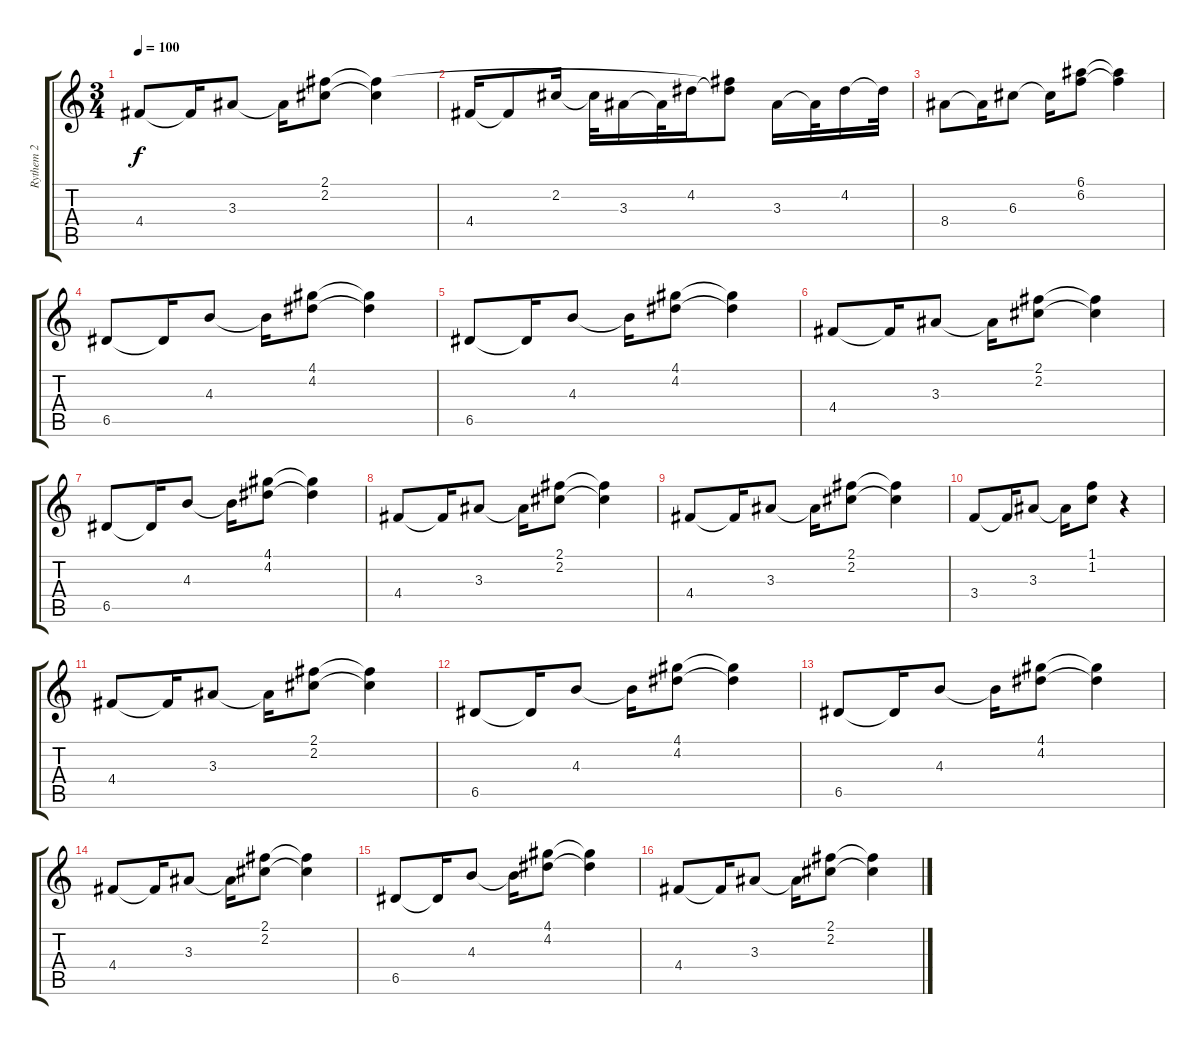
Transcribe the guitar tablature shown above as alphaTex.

\track ("Rythem 2" "Rythem 2") {instrument acousticguitarsteel}
\staff {score tabs}
\tuning (E4 B3 G3 D3 A2 E2) {hide}
\ts (3 4)
\tempo 100
\clef g2
\ks c
4.4.8{dy f} 4.4{t}.16 3.3.8 3.3{t}.16 (2.1 2.2).8 (2.1{t} 2.2{t}).4 |
4.4.16 4.4{t}.8 2.2.16 2.2{t}.32 3.3.16 3.3{t}.32 4.2.16 (2.1{t} 4.2{t}).8 3.3.16 3.3{t}.32 4.2.16 4.2{t}.32 |
8.4.8 8.4{t}.16 6.3.8 6.3{t}.16 (6.1 6.2).8 (6.1{t} 6.2{t}).4 |
6.5.8 6.5{t}.16 4.3.8 4.3{t}.16 (4.1 4.2).8 (4.1{t} 4.2{t}).4 |
6.5.8 6.5{t}.16 4.3.8 4.3{t}.16 (4.1 4.2).8 (4.1{t} 4.2{t}).4 |
4.4.8 4.4{t}.16 3.3.8 3.3{t}.16 (2.1 2.2).8 (2.1{t} 2.2{t}).4 |
6.5.8 6.5{t}.16 4.3.8 4.3{t}.16 (4.1 4.2).8 (4.1{t} 4.2{t}).4 |
4.4.8 4.4{t}.16 3.3.8 3.3{t}.16 (2.1 2.2).8 (2.1{t} 2.2{t}).4 |
4.4.8 4.4{t}.16 3.3.8 3.3{t}.16 (2.1 2.2).8 (2.1{t} 2.2{t}).4 |
3.4.8 3.4{t}.16 3.3.8 3.3{t}.16 (1.1 1.2).8 r.4 |
4.4.8 4.4{t}.16 3.3.8 3.3{t}.16 (2.1 2.2).8 (2.1{t} 2.2{t}).4 |
6.5.8 6.5{t}.16 4.3.8 4.3{t}.16 (4.1 4.2).8 (4.1{t} 4.2{t}).4 |
6.5.8 6.5{t}.16 4.3.8 4.3{t}.16 (4.1 4.2).8 (4.1{t} 4.2{t}).4 |
4.4.8 4.4{t}.16 3.3.8 3.3{t}.16 (2.1 2.2).8 (2.1{t} 2.2{t}).4 |
6.5.8 6.5{t}.16 4.3.8 4.3{t}.16 (4.1 4.2).8 (4.1{t} 4.2{t}).4 |
4.4.8 4.4{t}.16 3.3.8 3.3{t}.16 (2.1 2.2).8 (2.1{t} 2.2{t}).4
